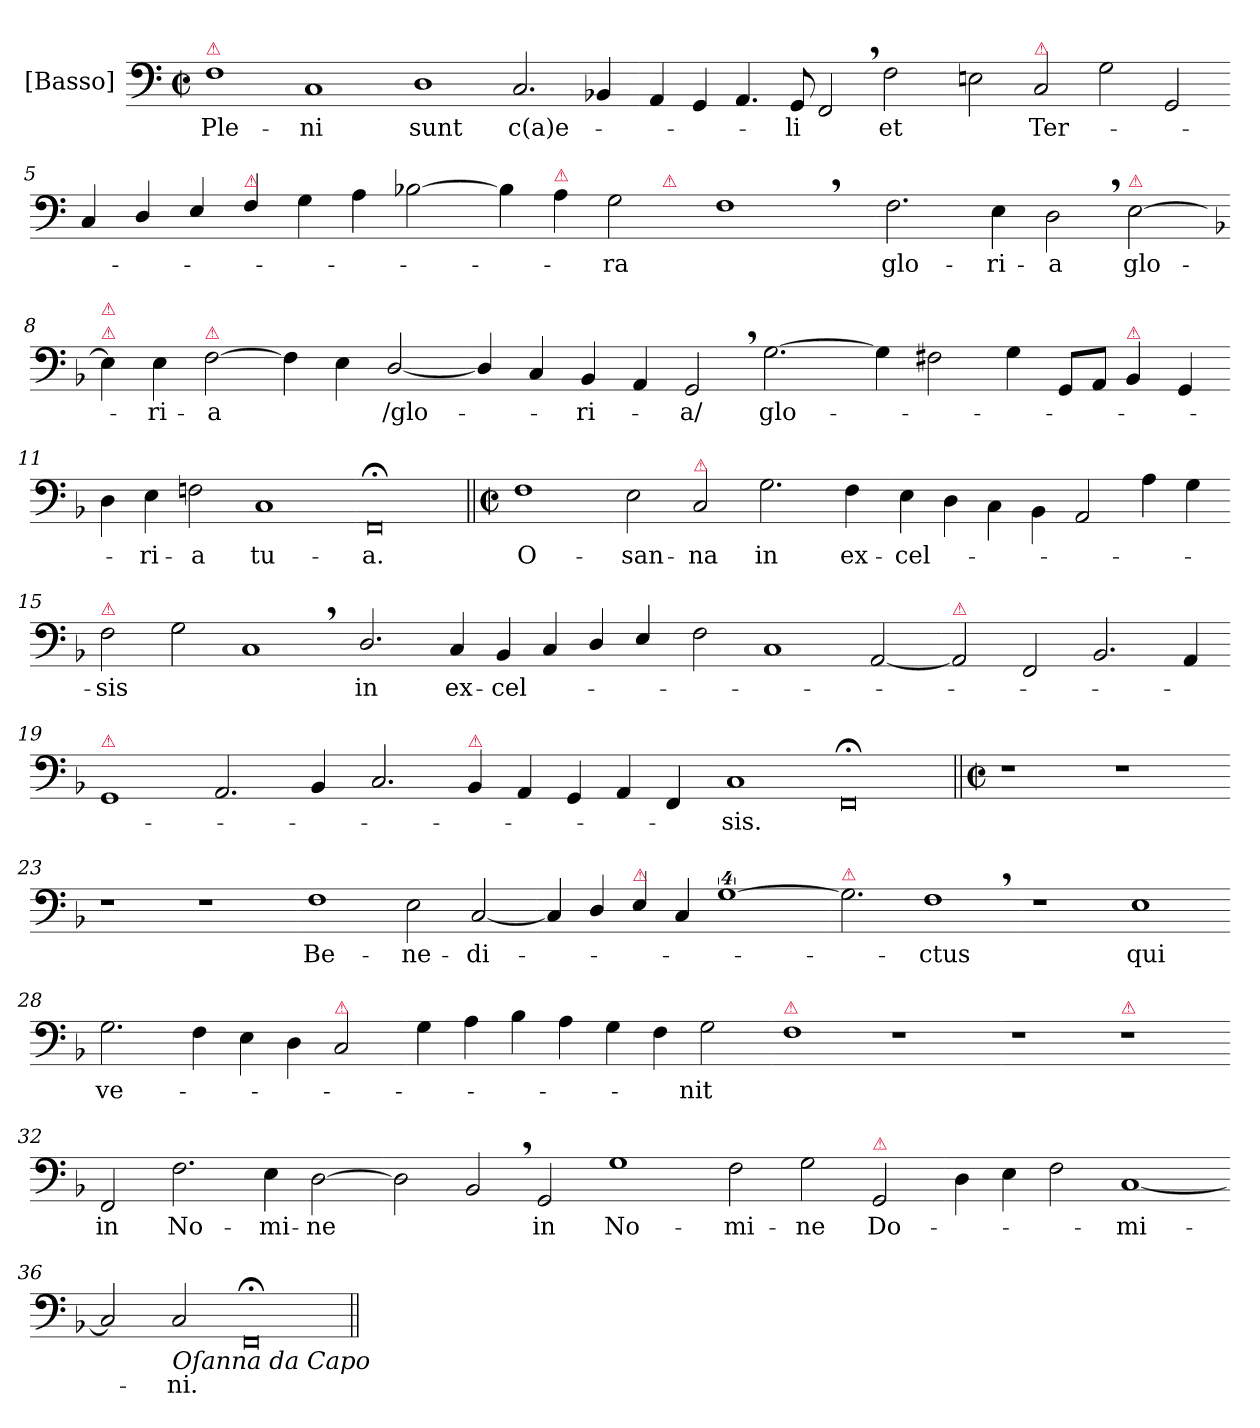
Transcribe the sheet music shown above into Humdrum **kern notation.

**kern	**text
*part1	*part1
*staff1	*staff1
*I"[Basso]	*
*I'B	*
*clefF4	*
*k[]	*
*M2/1	*
*met(c|)	*
=1	=1
!LO:TX:a:color=crimson:t=⚠	!
1F	Ple-
1C	-ni
=2-	=2-
1D	sunt
2.C/	c(a)e-
4BB-X/	.
=3-	=3-
4AA/	.
4GG/	.
4.AA/	.
8GG/	-li
2FF,/	.
2F\	et
=4-	=4-
2En\	.
!LO:TX:a:color=crimson:t=⚠	!
2C/	Ter-
2G\	.
2GG/	.
=5-	=5-
4C/	.
4D/	.
4E/	.
!LO:TX:a:color=crimson:t=⚠	!
4F/	.
4G\	.
4A\	.
[2B-X\	.
=6-	=6-
*^	*
4B-\]	2.ryy	.
!LO:TX:a:color=crimson:t=⚠	!	!
4A\	.	.
2G\	.	-ra
!	!LO:TX:a:color=crimson:t=⚠	!
.	1ryy	.
1F,	.	.
.	4ryy	.
*v	*v	*
=7-	=7-
2.F\	glo-
4E\	-ri-
2D,\	-a
!LO:TX:a:color=crimson:t=⚠	!
[2E\	glo-
=8-	=8-
*k[b-]	*
*F:	*
!LO:TX:a:color=crimson:t=⚠	!
!LO:TX:a:color=crimson:t=⚠	!
4E!]	.
4E\	-ri-
!LO:TX:a:color=crimson:t=⚠	!
[2F\	-a
4F!]	.
4E\	.
[2D/	/glo-
=9-	=9-
4D/]	.
4C/	.
4BB-/	-ri-
4AA/	.
2GG,/	-a/
[2.G\	glo-
=10-	=10-
4G\]	.
2F#X\	.
4G\	.
8GG/L	.
8AA/J	.
!LO:TX:a:color=crimson:t=⚠	!
4BB-/	.
4GG/	.
=11-	=11-
4D\	.
4E\	-ri-
2Fn\	-a
1C	tu-
=12-	=12-
!LO:N:vis=0	!
1FF;<	-a.
=||	=||
*M2/1	*
*met(c|)	*
1F	O-
=13-	=13-
2E\	-san-
!LO:TX:a:color=crimson:t=⚠	!
2C/	-na
2.G\	in
4F\	ex-
=14-	=14-
4E\	-cel-
4D\	.
4C\	.
4BB-\	.
2AA/	.
4A\	.
4G\	.
=15-	=15-
!LO:TX:a:color=crimson:t=⚠	!
2F\	-sis
2G\	.
1C,	.
=16-	=16-
2.D/	in
4C/	ex-
4BB-/	-cel-
4C/	.
4D/	.
4E/	.
=17-	=17-
2F\	.
1C	.
[2AA/	.
=18-	=18-
!LO:TX:a:color=crimson:t=⚠	!
2AA/]	.
2FF/	.
2.BB-/	.
4AA/	.
=19-	=19-
!LO:TX:a:color=crimson:t=⚠	!
1GG	.
2.AA/	.
4BB-/	.
=20-	=20-
2.C/	.
!LO:TX:a:color=crimson:t=⚠	!
4BB-/	.
4AA/	.
4GG/	.
4AA/	.
4FF/	.
=21-	=21-
1C	-sis.
!LO:N:vis=0	!
1FF;<	.
=22||	=22||
*M2/1	*
*met(c|)	*
1r	.
1r	.
=23-	=23-
1r	.
1r	.
=24-	=24-
1F	Be-
2E\	-ne-
[2C/	-di-
=25-	=25-
4C/]	.
4D/	.
!LO:TX:a:color=crimson:t=⚠	!
4E/	.
4C/	.
[4%5G	.
=26-	=26-
!LO:TX:a:color=crimson:t=⚠	!
2.G]	.
1F,	-ctus
=27-	=27-
1r	.
1E	qui
=28-	=28-
2.G\	ve-
4F\	.
4E\	.
4D\	.
!LO:TX:a:color=crimson:t=⚠	!
2C/	.
=29-	=29-
4G\	.
4A\	.
4B-\	.
4A\	.
4G\	.
4F\	.
2G\	-nit
=30-	=30-
!LO:TX:a:color=crimson:t=⚠	!
1F	.
1r	.
=31-	=31-
1r	.
!LO:TX:a:color=crimson:t=⚠	!
1r	.
=32-	=32-
2FF/	in
2.F\	No-
4E\	-mi-
[2D\	-ne
=33-	=33-
2D\]	.
2BB-,/	.
2GG/	in
1G\	No-
=34-	=34-
2F\	-mi-
2G\	-ne
!LO:TX:a:color=crimson:t=⚠	!
2GG/	Do-
=35-	=35-
4D\	.
4E\	.
2F\	.
[1C	-mi-
=36-	=36-
2C]	.
!LO:TX:b:i:t=Oſanna da Capo	!
2C/	-ni.
!LO:N:vis=0	!
1FF;<	.
=||	=||
*-	*-
